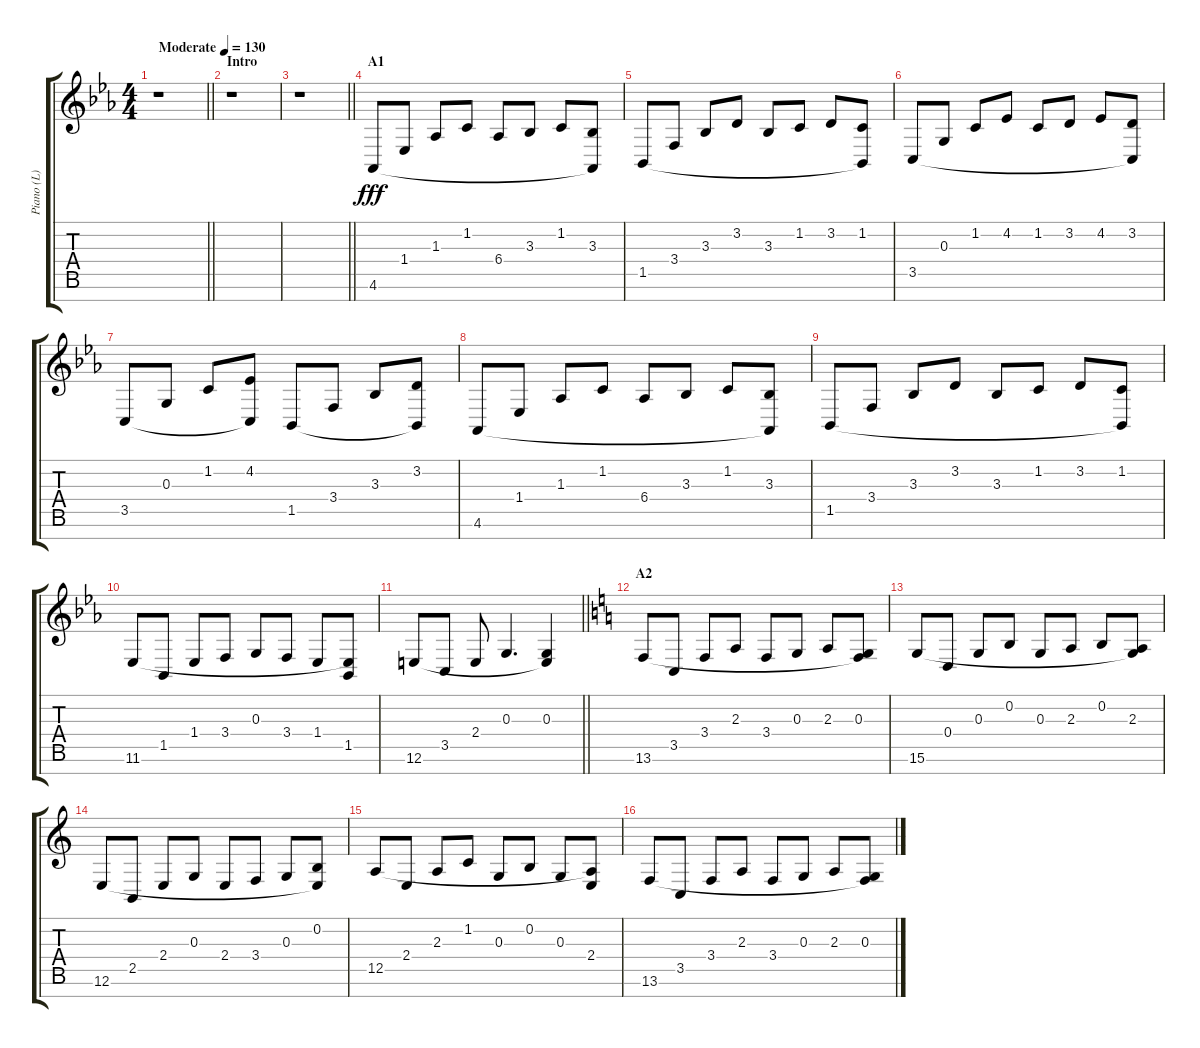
\track ("Piano (L)" "Piano (L)") {instrument acousticgrandpiano}
\staff {score tabs}
\tuning (E4 B3 G3 D3 A2 E2 B1) {hide}
\ts (4 4)
\tempo (130 "Moderate")
\clef g2
\barLineRight lightlight
\ks eb
r.1{dy fff instrument acousticgrandpiano} |
\section ("" "Intro")
r.1 |
\barLineRight lightlight
r.1 |
\section ("" "A1")
4.6.8 1.4.8 1.3.8 1.2.8 6.4.8 3.3.8 1.2.8 (3.3 4.6{t}).8 |
1.5.8 3.4.8 3.3.8 3.2.8 3.3.8 1.2.8 3.2.8 (1.2 1.5{t}).8 |
3.5.8 0.3.8 1.2.8 4.2.8 1.2.8 3.2.8 4.2.8 (3.2 3.5{t}).8 |
3.5.8 0.3.8 1.2.8 (4.2 3.5{t}).8 1.5.8 3.4.8 3.3.8 (3.2 1.5{t}).8 |
4.6.8 1.4.8 1.3.8 1.2.8 6.4.8 3.3.8 1.2.8 (3.3 4.6{t}).8 |
1.5.8 3.4.8 3.3.8 3.2.8 3.3.8 1.2.8 3.2.8 (1.2 1.5{t}).8 |
11.6.8 1.5.8 1.4.8 3.4.8 0.3.8 3.4.8 1.4.8 (1.5 11.6{t}).8 |
\barLineRight lightlight
12.6.8 3.5.8 2.4.8 0.3.4{d} (0.3 12.6{t}).4 |
\section ("" "A2")
\ks c
13.6.8 3.5.8 3.4.8 2.3.8 3.4.8 0.3.8 2.3.8 (0.3 13.6{t}).8 |
15.6.8 0.4.8 0.3.8 0.2.8 0.3.8 2.3.8 0.2.8 (2.3 15.6{t}).8 |
12.6.8 2.5.8 2.4.8 0.3.8 2.4.8 3.4.8 0.3.8 (0.2 12.6{t}).8 |
12.5.8 2.4.8 2.3.8 1.2.8 0.3.8 0.2.8 0.3.8 (2.4 12.5{t}).8 |
13.6.8 3.5.8 3.4.8 2.3.8 3.4.8 0.3.8 2.3.8 (0.3 13.6{t}).8
